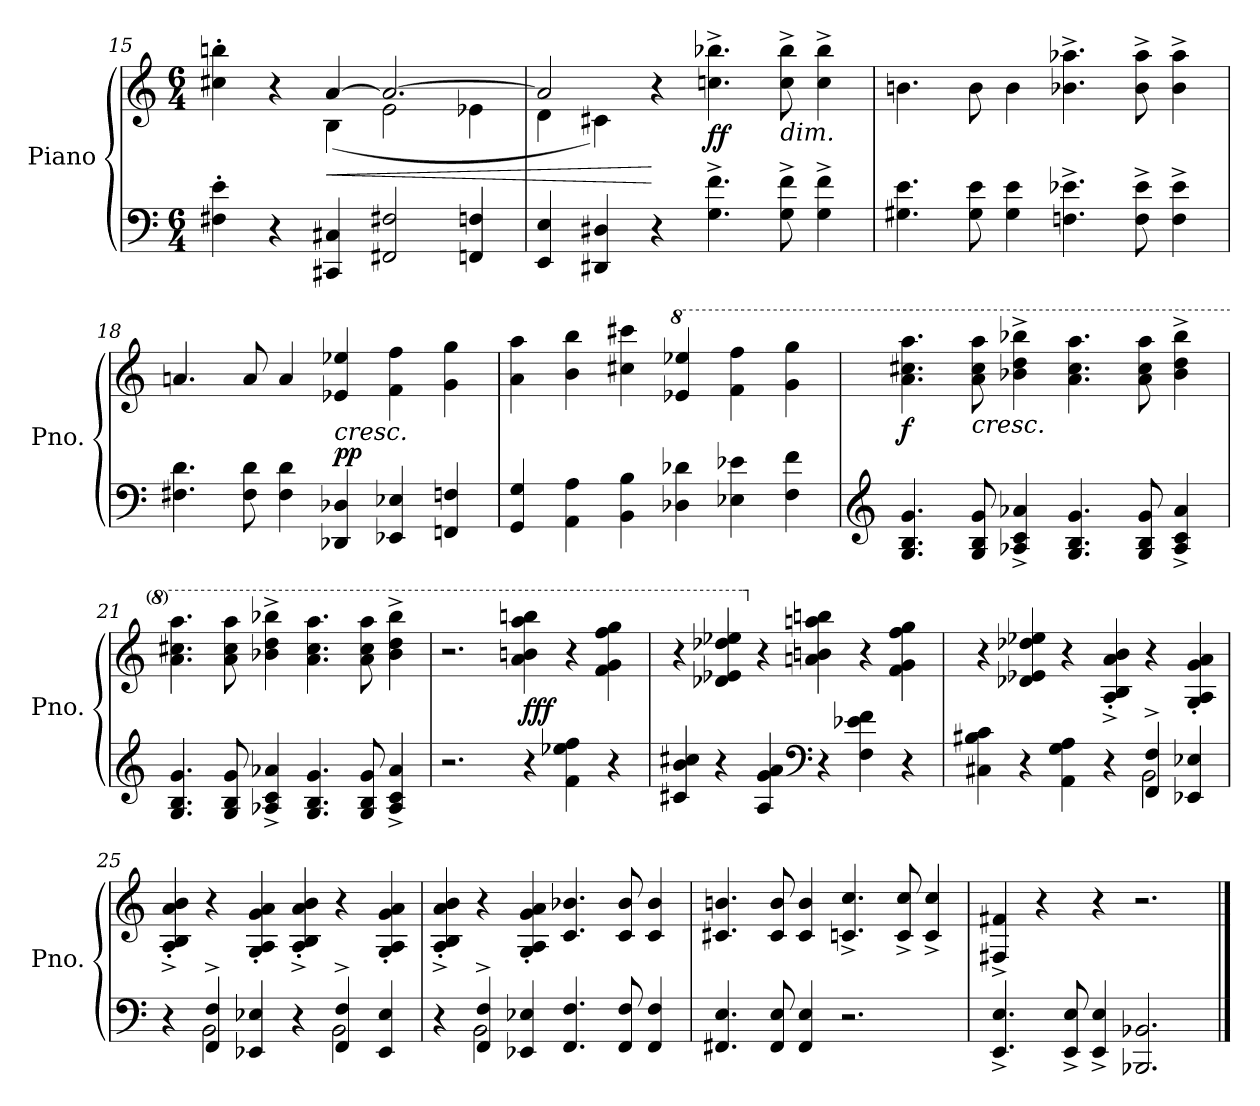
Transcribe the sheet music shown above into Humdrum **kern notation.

**kern	**kern	**dynam
*part1	*part1	*part1
*staff2	*staff1	*staff1/2
*I"Piano	*	*
*I'Pno.	*	*
*clefF4	*clefG2	*
*k[]	*k[]	*
*M6/4	*M6/4	*
=15	=15	=15
*	*^	*
4F#X\' 4e\'	4cc#X\' 4bbn\'	2ryy	.
4r	4r	.	.
!	!	!	!LO:HP:b
4CC#X/ 4C#X/	[4a/	(<4B\	<
2FF#X/ 2F#X/	2.a/_	2e\	.
4FFn/ 4Fn/	.	4e-X\	.
=16	=16	=16	=16
4EE/ 4E/	2a/]	4d\	.
4DD#X/ 4D#X/	.	4c#X\)	.
4r	4r	1ryy	[
!	!	!	!LO:DY:b
4.G\^ 4.f\^	4.ccn\^ 4.bb-X\^	.	ff
!	!LO:TX:b:i:t=dim.	!	!
8G\^ 8f\^	8cc\^ 8bb-\^	.	.
4G\^ 4f\^	4cc\^ 4bb-\^	.	.
*	*v	*v	*
=17	=17	=17
4.G#X\ 4.e\	4.bn\	.
8G#\ 8e\	8b\	.
4G#\ 4e\	4b\	.
4.Fn\^ 4.e-X\^	4.b-X\^ 4.aa-X\^	.
8F\^ 8e-\^	8b-\^ 8aa-\^	.
4F\^ 4e-\^	4b-\^ 4aa-\^	.
=18	=18	=18
4.F#X\ 4.d\	4.an/	.
8F#\ 8d\	8a/	.
4F#\ 4d\	4a/	.
!	!LO:TX:b:i:t=cresc.	!
!	!	!LO:DY:a=2
4DD-X/ 4D-X/	4e-X/ 4ee-X/	pp
4EE-X/ 4E-X/	4f\ 4ff\	.
4FFn/ 4Fn/	4g\ 4gg\	.
!!LO:LB:g=z
=19	=19	=19
4GG/ 4G/	4a\ 4aa\	.
4AA\ 4A\	4b\ 4bb\	.
4BB\ 4B\	4cc#X\ 4ccc#X\	.
*	*8va	*
4D-X\ 4d-X\	4ee-X/ 4eee-X/	.
4E-X\ 4e-X\	4ff\ 4fff\	.
4F\ 4f\	4gg\ 4ggg\	.
=20	=20	=20
*clefG2	*	*
!	!	!LO:DY:b
4.G/ 4.B/ 4.g/	4.aa\ 4.ccc#X\ 4.aaa\	f
!	!LO:TX:b:i:t=cresc.	!
8G/ 8B/ 8g/	8aa\ 8ccc#\ 8aaa\	.
4A-X/^ 4c/^ 4a-X/^	4bb-X\^ 4ddd\^ 4bbb-X\^	.
4.G/ 4.B/ 4.g/	4.aa\ 4.ccc#\ 4.aaa\	.
8G/ 8B/ 8g/	8aa\ 8ccc#\ 8aaa\	.
4A-/^ 4c/^ 4a-/^	4bb-\^ 4ddd\^ 4bbb-\^	.
=21	=21	=21
4.G/ 4.B/ 4.g/	4.aa\ 4.ccc#X\ 4.aaa\	.
8G/ 8B/ 8g/	8aa\ 8ccc#\ 8aaa\	.
4A-X/^ 4c/^ 4a-X/^	4bb-X\^ 4ddd\^ 4bbb-X\^	.
4.G/ 4.B/ 4.g/	4.aa\ 4.ccc#\ 4.aaa\	.
8G/ 8B/ 8g/	8aa\ 8ccc#\ 8aaa\	.
4A-/^ 4c/^ 4a-/^	4bb-\^ 4ddd\^ 4bbb-\^	.
=22	=22	=22
2.r	2.r	.
!	!	!LO:DY:b
4r	4aa\ 4bbn\ 4aaa\ 4bbbn\	fff
4f\ 4ee-X\ 4ff\	4r	.
4r	4ff\ 4gg\ 4fff\ 4ggg\	.
=23	=23	=23
4c#X/ 4b/ 4cc#X/	4r	.
4r	4dd-X/ 4ee-X/ 4ddd-X/ 4eee-X/	.
*	*X8va	*
4A/ 4g/ 4a/	4r	.
*clefF4	*	*
4r	4an\ 4bn\ 4aan\ 4bbn\	.
4F\ 4e-X\ 4f\	4r	.
4r	4f\ 4g\ 4ff\ 4gg\	.
!!LO:PB:g=z
=24	=24	=24
*^	*	*
4C#X\ 4B#X\ 4c\	1ryy	4r	.
4r	.	4d-X/ 4e-X/ 4dd-X/ 4ee-X/	.
4AA\ 4G\ 4A\	.	4r	.
4r	.	4A/'^ 4B/'^ 4a/'^ 4b/'^	.
4FF/^ 4F/^	2BB\	4r	.
4EE-X/ 4E-X/	.	4G/' 4A/' 4g/' 4a/'	.
=25	=25	=25	=25
4r	4ryy	4A/'^ 4B/'^ 4a/'^ 4b/'^	.
4FF/^ 4F/^	2BB\	4r	.
4EE-X/ 4E-X/	.	4G/' 4A/' 4g/' 4a/'	.
4r	4ryy	4A/'^ 4B/'^ 4a/'^ 4b/'^	.
4FF/^ 4F/^	2BB\	4r	.
4EE-/ 4E-/	.	4G/' 4A/' 4g/' 4a/'	.
=26	=26	=26	=26
4r	4ryy	4A/'^ 4B/'^ 4a/'^ 4b/'^	.
4FF/^ 4F/^	2BB\	4r	.
4EE-X/ 4E-X/	.	4G/' 4A/' 4g/' 4a/'	.
4.FF/ 4.F/	2.ryy	4.c/ 4.b-X/	.
8FF/ 8F/	.	8c/ 8b-/	.
4FF/ 4F/	.	4c/ 4b-/	.
*v	*v	*	*
=27	=27	=27
4.FF#X/ 4.E/	4.c#X/ 4.bn/	.
8FF#/ 8E/	8c#/ 8b/	.
4FF#/ 4E/	4c#/ 4b/	.
2.r	4.cn/^ 4.cc/^	.
.	8c/^ 8cc/^	.
.	4c/^ 4cc/^	.
!!LO:LB:g=z
=28	=28	=28
4.EE/^ 4.E/^	4F#X/^ 4f#X/^	.
.	4r	.
8EE/^ 8E/^	.	.
4EE/^ 4E/^	4r	.
2.BBB-X/ 2.BB-X/	2.r	.
==	==	==
*-	*-	*-
